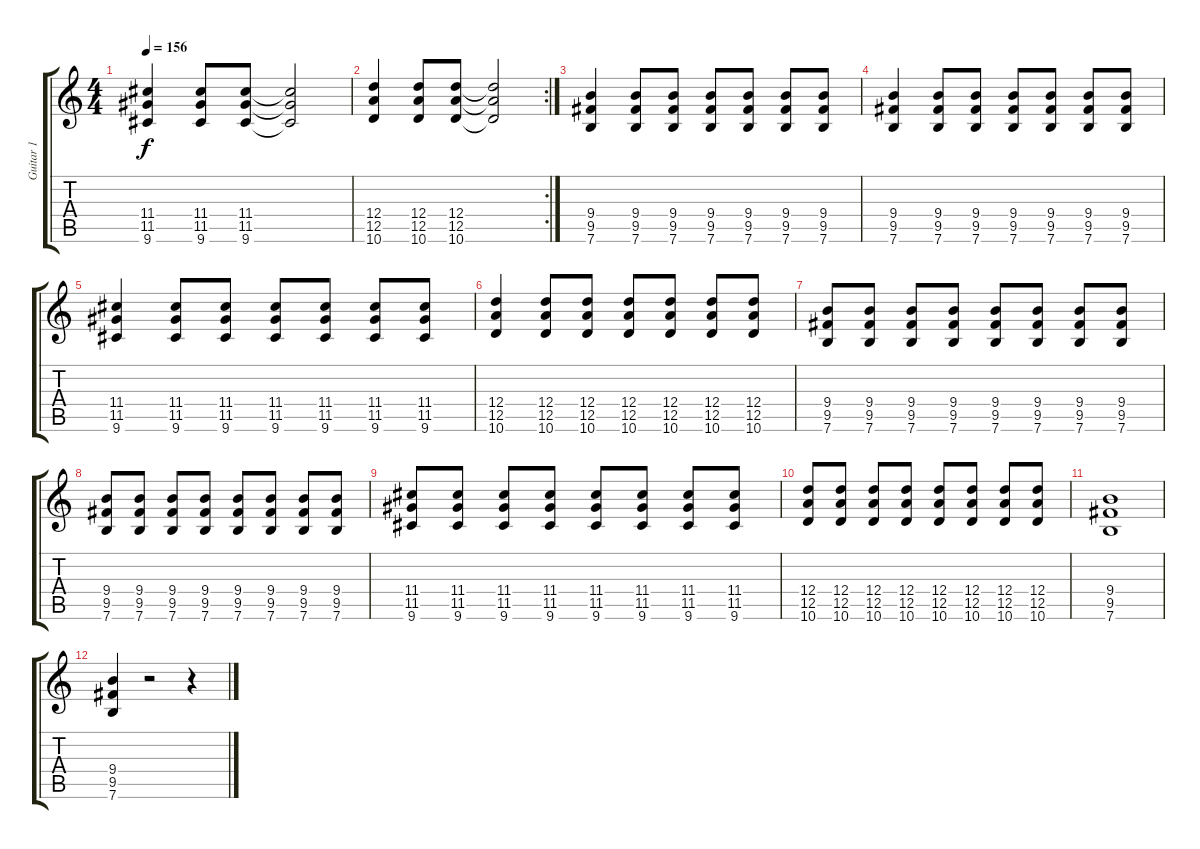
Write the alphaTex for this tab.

\track ("Guitar 1" "Guitar 1") {instrument overdrivenguitar}
\staff {score tabs}
\tuning (E4 B3 G3 D3 A2 E2) {hide}
\ts (4 4)
\tempo 156
\clef g2
\ks c
(11.4 11.5 9.6).4{dy f} (11.4 11.5 9.6).8 (11.4 11.5 9.6).8 (11.4{t} 11.5{t} 9.6{t}).2 |
\rc 2
(12.4 12.5 10.6).4 (12.4 12.5 10.6).8 (12.4 12.5 10.6).8 (12.4{t} 12.5{t} 10.6{t}).2 |
(9.4 9.5 7.6).4 (9.4 9.5 7.6).8 (9.4 9.5 7.6).8 (9.4 9.5 7.6).8 (9.4 9.5 7.6).8 (9.4 9.5 7.6).8 (9.4 9.5 7.6).8 |
(9.4 9.5 7.6).4 (9.4 9.5 7.6).8 (9.4 9.5 7.6).8 (9.4 9.5 7.6).8 (9.4 9.5 7.6).8 (9.4 9.5 7.6).8 (9.4 9.5 7.6).8 |
(11.4 11.5 9.6).4 (11.4 11.5 9.6).8 (11.4 11.5 9.6).8 (11.4 11.5 9.6).8 (11.4 11.5 9.6).8 (11.4 11.5 9.6).8 (11.4 11.5 9.6).8 |
(12.4 12.5 10.6).4 (12.4 12.5 10.6).8 (12.4 12.5 10.6).8 (12.4 12.5 10.6).8 (12.4 12.5 10.6).8 (12.4 12.5 10.6).8 (12.4 12.5 10.6).8 |
(9.4 9.5 7.6).8 (9.4 9.5 7.6).8 (9.4 9.5 7.6).8 (9.4 9.5 7.6).8 (9.4 9.5 7.6).8 (9.4 9.5 7.6).8 (9.4 9.5 7.6).8 (9.4 9.5 7.6).8 |
(9.4 9.5 7.6).8 (9.4 9.5 7.6).8 (9.4 9.5 7.6).8 (9.4 9.5 7.6).8 (9.4 9.5 7.6).8 (9.4 9.5 7.6).8 (9.4 9.5 7.6).8 (9.4 9.5 7.6).8 |
(11.4 11.5 9.6).8 (11.4 11.5 9.6).8 (11.4 11.5 9.6).8 (11.4 11.5 9.6).8 (11.4 11.5 9.6).8 (11.4 11.5 9.6).8 (11.4 11.5 9.6).8 (11.4 11.5 9.6).8 |
(12.4 12.5 10.6).8 (12.4 12.5 10.6).8 (12.4 12.5 10.6).8 (12.4 12.5 10.6).8 (12.4 12.5 10.6).8 (12.4 12.5 10.6).8 (12.4 12.5 10.6).8 (12.4 12.5 10.6).8 |
(9.4 9.5 7.6).1 |
(9.4 9.5 7.6).4 r.2 r.4
